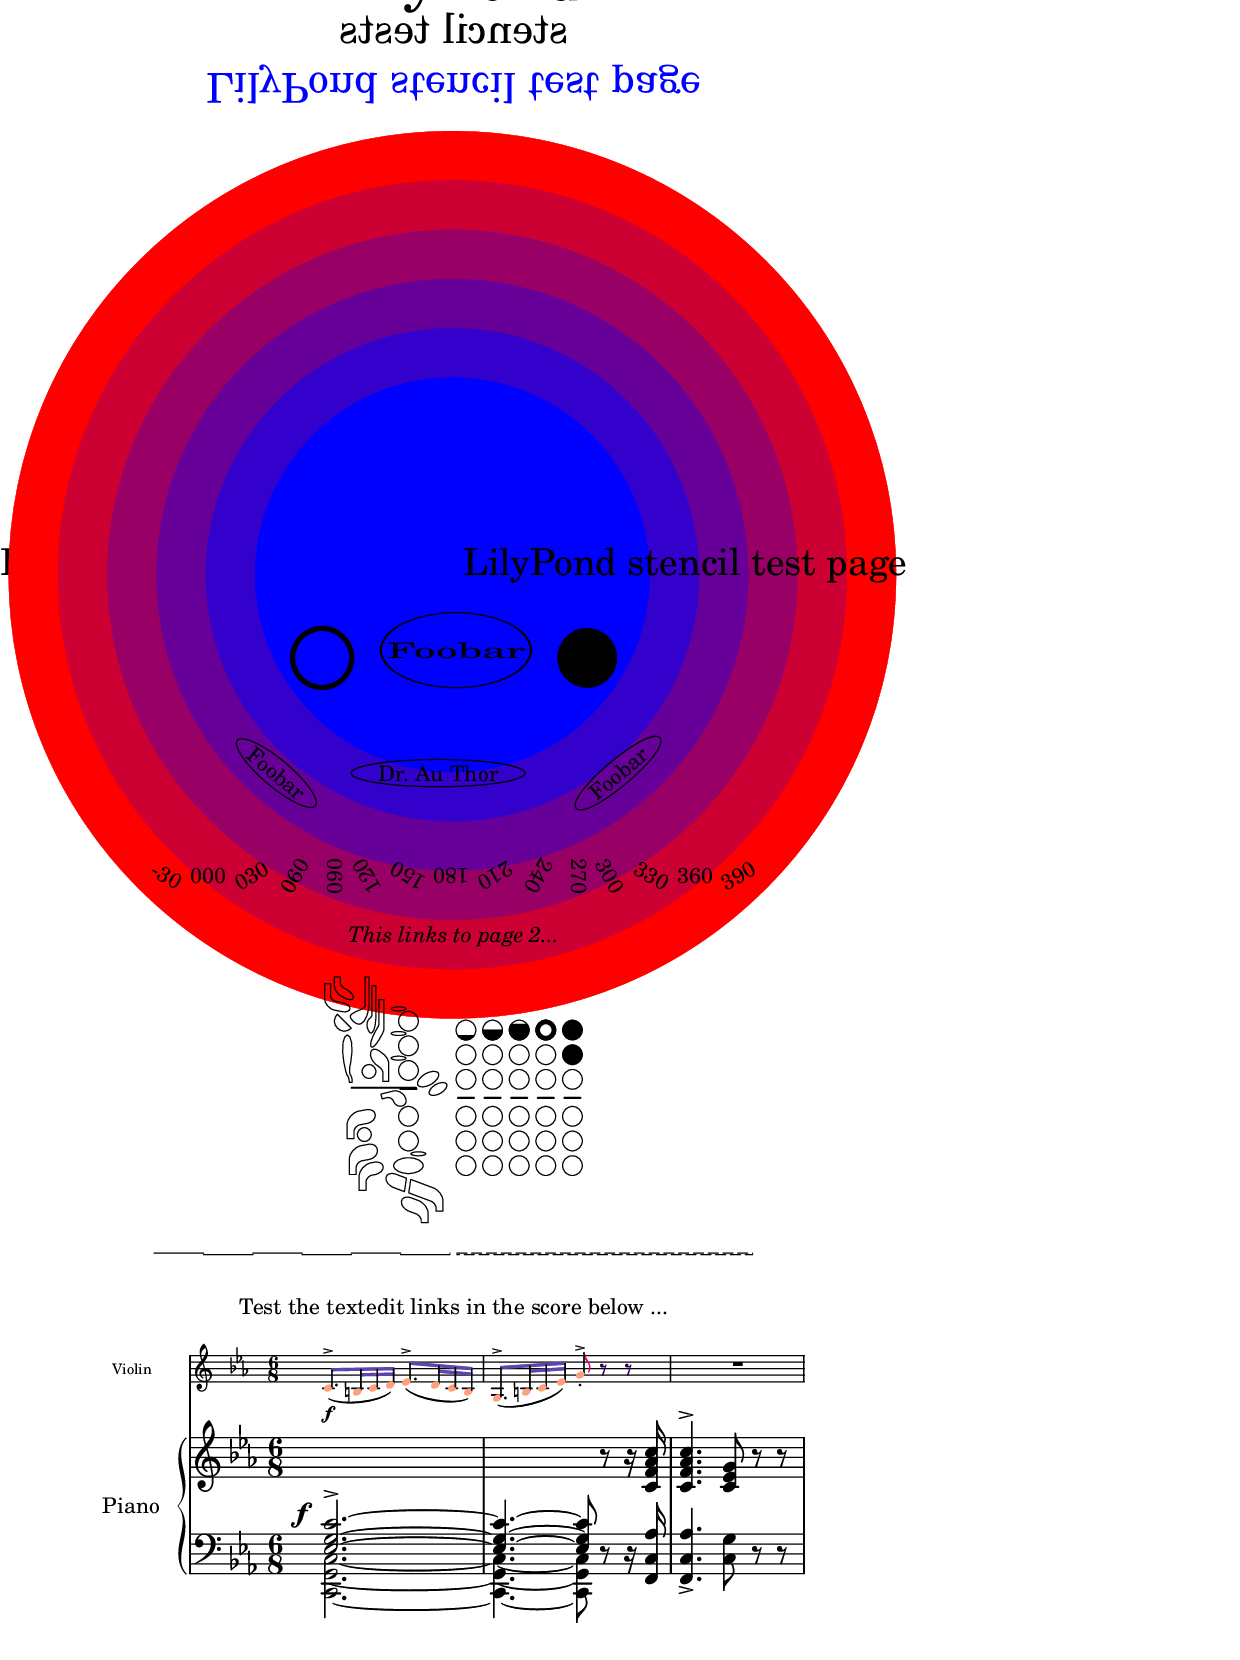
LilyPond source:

%% Generated by lilypond-book
%% Options: [exampleindent=10.16\mm,indent=0\mm,line-width=160\mm,paper-height=845.047\pt,paper-width=597.508\pt,papersize='(cons (* 597.508 pt) (* 845.047 pt))]
\include "lilypond-book-preamble.ly"


% ****************************************************************
% Start cut-&-pastable-section
% ****************************************************************

#(ly:set-option 'eps-box-padding 3.000000)



\paper {
  #(set-paper-size '(cons (* 597.508 pt) (* 845.047 pt)))
  indent = 0\mm
  line-width = 160\mm
  % offset the left padding, also add 1mm as lilypond creates cropped
  % images with a little space on the right
  line-width = #(- line-width (* mm  3.000000) (* mm 1))
}

\layout {
  
}




% ****************************************************************
% ly snippet:
% ****************************************************************
\sourcefilename "/lilypond-2.27.0/input/regression/stencil-expressions.ly"
\sourcefileline 0
\header {
  title = "Lilypond Stencil Tests"
  author = "The Author"
  subject = "The Subject"
  texidoc = "Tests all lilypond stencil commands that are relevant to PDF output"
  keywords = "Lilypond, Cairo, experimental, patch, stencil command tests"
}

\version "2.23.4"

\paper {
  #(set-paper-size "a4")
  top-margin = 10\mm
  bottom-margin = 10\mm
  left-margin = 10\mm
  line-width = 190\mm
}

global = { \time 6/8  \key c \minor }
#(set-global-staff-size 19)

\bookpart{
  \markup {
    \center-column {
      \abs-fontsize #30 \line { LilyPond }
      \abs-fontsize #20 \line {
        \scale #'(-1 . 1)
        "stencil tests"
      }
      \abs-fontsize #20 \line {
        \with-color #(x11-color 'blue)
          \scale #'(1 . -1)
            "LilyPond stencil test page"
      }
      \vspace #15
      \abs-fontsize #18 \line {
        "Lilypond stencil test page"
        \concat {
          \with-dimensions #'(0 . 0) #'(0 . 0)
            \with-color #(rgb-color 1.0 0.0 0.0 0.15)
              \draw-circle #45 #0 ##t
          \with-dimensions #'(0 . 0) #'(0 . 0)
            \with-color #(rgb-color 0.8 0.0 0.2 0.15)
              \draw-circle #40 #0 ##t
          \with-dimensions #'(0 . 0) #'(0 . 0)
            \with-color #(rgb-color 0.6 0.0 0.4 0.15)
              \draw-circle #35 #0 ##t
          \with-dimensions #'(0 . 0) #'(0 . 0)
            \with-color #(rgb-color 0.4 0.0 0.6 0.15)
              \draw-circle #30 #0 ##t
          \with-dimensions #'(0 . 0) #'(0 . 0)
            \with-color #(rgb-color 0.2 0.0 0.8 0.15)
              \draw-circle #25 #0 ##t
          \with-dimensions #'(0 . 0) #'(0 . 0)
            \with-color #(rgb-color 0.0 0.0 1.0 0.15)
              \draw-circle #20 #0 ##t
        }
        "LilyPond stencil test page"
      }
      \vspace #1
      \line {
        \draw-circle #3 #0.5 ##f
        \hspace #2
        \scale #'(2 . 1) \circle { Foobar }
        \hspace #2
        \draw-circle #3 #0 ##t
      }
      \vspace #1
      \line {
        \postscript " save restore "
        \rotate #-40 \ellipse { Foobar }
        \hspace #2
        \ellipse { "Dr. Au Thor" }
        \hspace #2
        \rotate #20 \rotate #20 \oval { Foobar }
      }
      \vspace #1
      \line {
        \rotate #-30 "-30"
        \rotate #0 "000"
        \rotate #30 "030"
        \rotate #60 "060"
        \rotate #90 "090"
        \rotate #120 "120"
        \rotate #150 "150"
        \rotate #180 "180"
        \rotate #210 "210"
        \rotate #240 "240"
        \rotate #270 "270"
        \rotate #300 "300"
        \rotate #330 "330"
        \rotate #360 "360"
        \rotate #390 "390"
      }
      \vspace #1
      \line {
        \page-link #2 \italic "This links to page 2..."
      }
      \vspace #1
      \line {
        \woodwind-diagram #'bassoon #'()
        \woodwind-diagram #'flute #'((cc . (one1q))
                                     (lh . ())
                                     (rh . ()))
        \woodwind-diagram #'flute #'((cc . (one1h))
                                     (lh . ())
                                     (rh . ()))
        \woodwind-diagram #'flute #'((cc . (one3q))
                                     (lh . ())
                                     (rh . ()))
        \woodwind-diagram #'flute #'((cc . (oneR))
                                     (lh . ())
                                     (rh . ()))
        \woodwind-diagram #'flute #'((cc . (oneF two))
                                     (lh . ())
                                     (rh . ()))
      }
      \vspace #1
      \line {
        \override #'((on . 5.0)
                     (off . 5.0)
                     (phase . 0.0)
                     (full-length . #f))
          \draw-dashed-line #'(30 . 0)
        \override #'((on . 1.0)
                     (off . 0.5)
                     (phase . 0.0)
                     (full-length . #f))
          \draw-dashed-line #'(30 . 0)
      }
      \vspace #-0.95
      \line {
        \override #'((on . 5.0)
                     (off . 5.0)
                     (phase . 5.0)
                     (full-length . #f))
          \draw-dashed-line #'(30 . 0)
        \override #'((on . 1.0)
                     (off . 0.5)
                     (phase . .75)
                     (full-length . #f))
          \draw-dashed-line #'(30 . 0)
      }
      \vspace #1
      \line {
        "Test the textedit links in the score below ..."
      }
      \vspace #1
      \score {
        <<
          \new Staff \with {
            \magnifyStaff #2/3
            instrumentName = "Violin"
          }
          \relative {
            \override NoteHead.color = "lightsalmon"
            \override Flag.color = "#E30074"
            \override Beam.color = "#5e45ad"
            \override Rest.color = "#3058"
            \global
            c'8.(\f^> b16 c d) ees8.(^> d16 c b)
            g8.(^> b16 c ees) g8-.^> r r
            R2.
          }
          \new PianoStaff \with {
            instrumentName = "Piano"
          }
          <<
            \new Staff \relative {
              \global
              s2.
              s4. s8 r8 r16 <c' f aes c>
              <c f aes c>4.^> <c ees g>8 r r
            }
            \new Staff \relative {
              \global
              \clef "bass"
              <<
                {
                  \once \override DynamicText.X-offset = #-3
                  <ees g c>2.~->^\f
                  <ees g c>4.~ <ees g c>8
                }
                \\
                {
                  <c g c,>2.~
                  <c g c,>4.~ <c g c,>8
                }
              >>
              r8 r16 <f, c' aes'>16
              <f c' aes'>4.-> <c' g'>8 r r
            }
          >>
        >>
      }
    }
  }
}
\bookpart {
  \markup {
    \center-column {
      \fill-line { \page-link #1 \italic "This links to page 1..." }
      \fill-line { \page-link #3 \italic "This links to page 3..." }
    }
  }
}

\bookpart  {
  \markup {
    \center-column {
      \fill-line { \page-link #2  \italic "This links to page 2..." }
    }
  }
}



% ****************************************************************
% end ly snippet
% ****************************************************************
